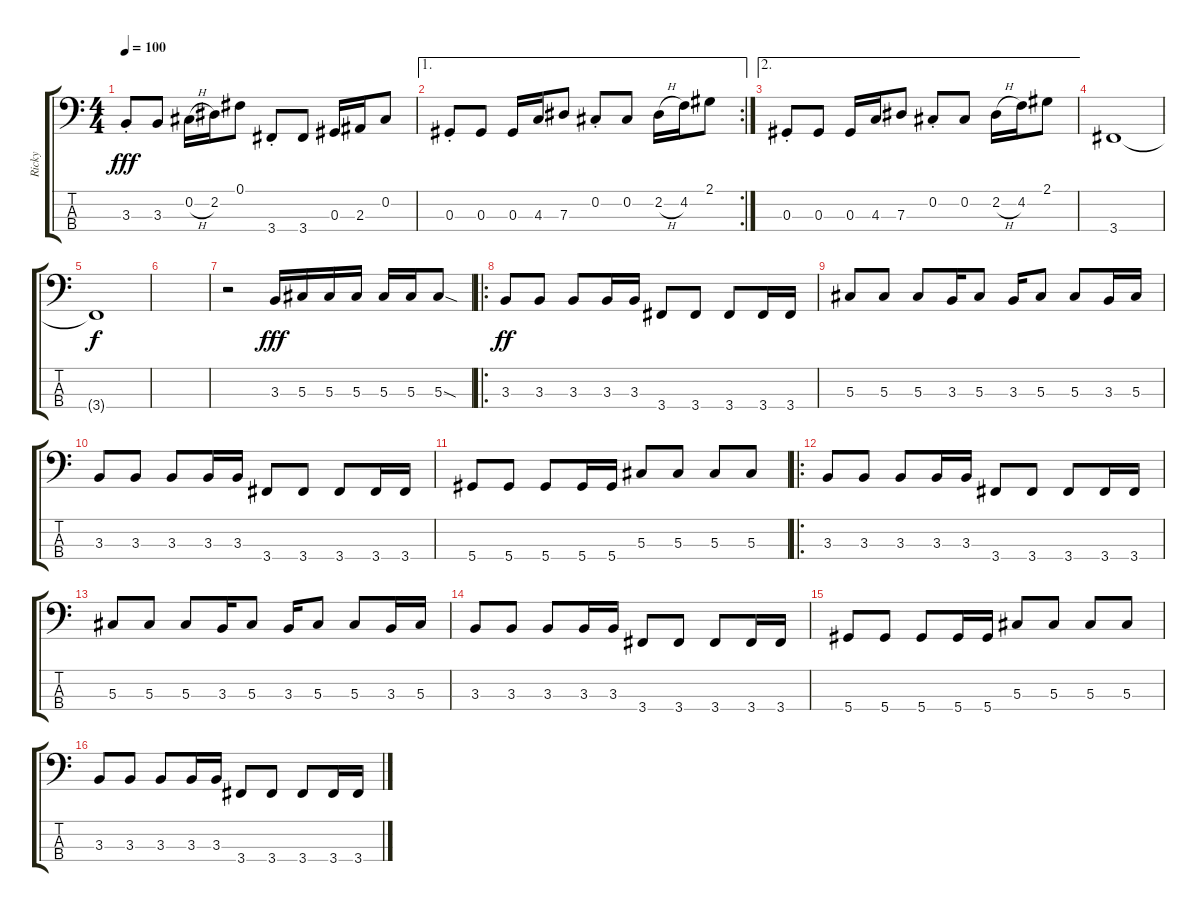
\track ("Ricky" "Ricky") {instrument electricbassfinger}
\staff {score tabs}
\tuning (Gb2 Db2 Ab1 Eb1) {hide}
\ts (4 4)
\tempo 100
\clef f4
\ks c
3.3{st}.8{dy fff} 3.3.8 0.2{h}.16 2.2.16 0.1.8 3.4{st}.8 3.4.8 0.3.16 2.3.16 0.2.8 |
\ae 1
\rc 2
0.3{st}.8 0.3.8 0.3.16 4.3.16 7.3.8 0.2{st}.8 0.2.8 2.2{h}.16 4.2.16 2.1.8 |
\ae 2
0.3{st}.8 0.3.8 0.3.16 4.3.16 7.3.8 0.2{st}.8 0.2.8 2.2{h}.16 4.2.16 2.1.8 |
3.4.1 |
3.4{t}.1{dy f} |
|
r.2 3.3.16{dy fff} 5.3.16 5.3.16 5.3.16 5.3.16 5.3.16 5.3{sod}.8 |
\ro
3.3.8{dy ff} 3.3.8 3.3.8 3.3.16 3.3.16 3.4.8 3.4.8 3.4.8 3.4.16 3.4.16 |
5.3.8 5.3.8 5.3.8 3.3.16 5.3.8 3.3.16 5.3.8 5.3.8 3.3.16 5.3.16 |
3.3.8 3.3.8 3.3.8 3.3.16 3.3.16 3.4.8 3.4.8 3.4.8 3.4.16 3.4.16 |
5.4.8 5.4.8 5.4.8 5.4.16 5.4.16 5.3.8 5.3.8 5.3.8 5.3.8 |
\ro
3.3.8 3.3.8 3.3.8 3.3.16 3.3.16 3.4.8 3.4.8 3.4.8 3.4.16 3.4.16 |
5.3.8 5.3.8 5.3.8 3.3.16 5.3.8 3.3.16 5.3.8 5.3.8 3.3.16 5.3.16 |
3.3.8 3.3.8 3.3.8 3.3.16 3.3.16 3.4.8 3.4.8 3.4.8 3.4.16 3.4.16 |
5.4.8 5.4.8 5.4.8 5.4.16 5.4.16 5.3.8 5.3.8 5.3.8 5.3.8 |
3.3.8 3.3.8 3.3.8 3.3.16 3.3.16 3.4.8 3.4.8 3.4.8 3.4.16 3.4.16
